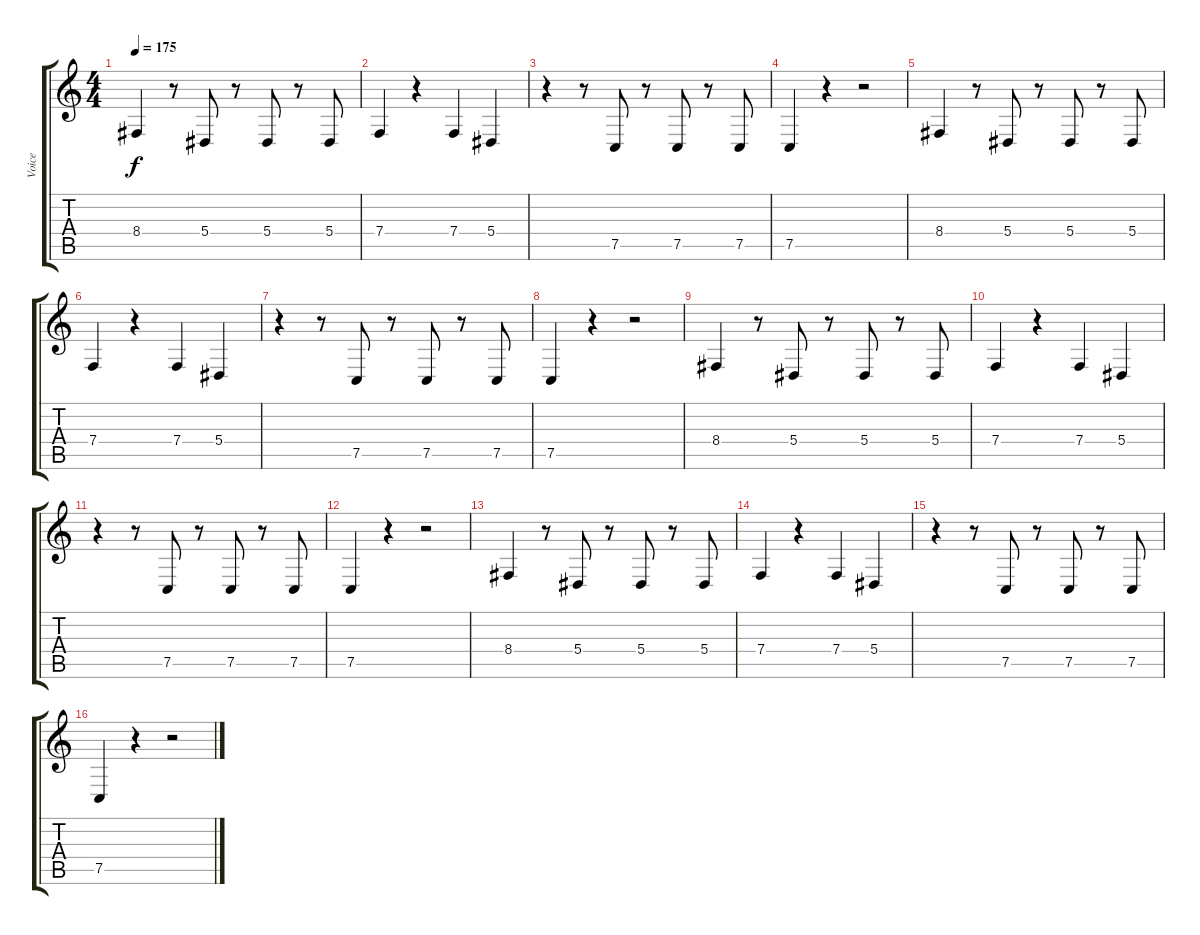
\track ("Voice" "Voice") {instrument synthstrings1}
\staff {score tabs}
\tuning (C4 G3 Eb3 Bb2 F2 C2) {hide}
\ts (4 4)
\tempo 175
\clef g2
\ks c
8.4.4{dy f} r.8 5.4.8 r.8 5.4.8 r.8 5.4.8 |
7.4.4 r.4 7.4.4 5.4.4 |
r.4 r.8 7.5.8 r.8 7.5.8 r.8 7.5.8 |
7.5.4 r.4 r.2 |
8.4.4 r.8 5.4.8 r.8 5.4.8 r.8 5.4.8 |
7.4.4 r.4 7.4.4 5.4.4 |
r.4 r.8 7.5.8 r.8 7.5.8 r.8 7.5.8 |
7.5.4 r.4 r.2 |
8.4.4 r.8 5.4.8 r.8 5.4.8 r.8 5.4.8 |
7.4.4 r.4 7.4.4 5.4.4 |
r.4 r.8 7.5.8 r.8 7.5.8 r.8 7.5.8 |
7.5.4 r.4 r.2 |
8.4.4 r.8 5.4.8 r.8 5.4.8 r.8 5.4.8 |
7.4.4 r.4 7.4.4 5.4.4 |
r.4 r.8 7.5.8 r.8 7.5.8 r.8 7.5.8 |
7.5.4 r.4 r.2
